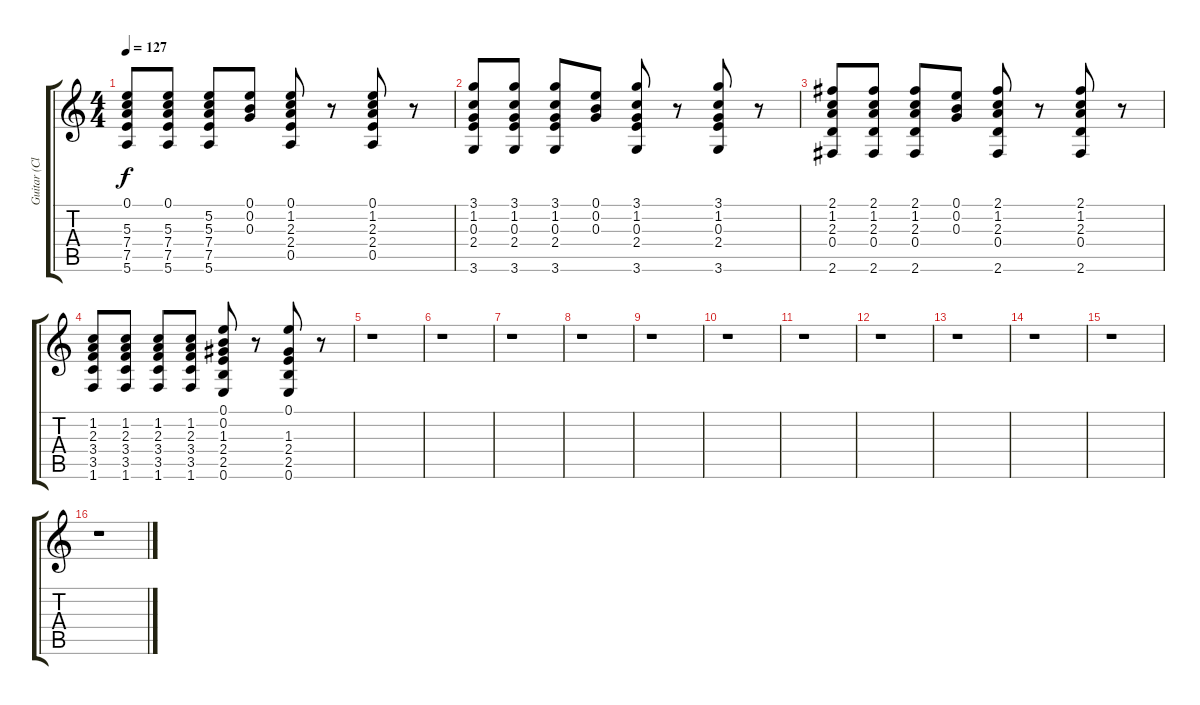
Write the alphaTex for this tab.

\track ("Guitar (Clean)" "Guitar (Cl") {instrument electricguitarjazz}
\staff {score tabs}
\tuning (E4 B3 G3 D3 A2 E2) {hide}
\ts (4 4)
\tempo 127
\clef g2
\ks c
(0.1 5.3 7.4 7.5 5.6).8{dy f} (0.1 5.3 7.4 7.5 5.6).8 (5.2 5.3 7.4 7.5 5.6).8 (0.1 0.2 0.3).8 (0.1 1.2 2.3 2.4 0.5).8 r.8 (0.1 1.2 2.3 2.4 0.5).8 r.8 |
(3.1 1.2 0.3 2.4 3.6).8 (3.1 1.2 0.3 2.4 3.6).8 (3.1 1.2 0.3 2.4 3.6).8 (0.1 0.2 0.3).8 (3.1 1.2 0.3 2.4 3.6).8 r.8 (3.1 1.2 0.3 2.4 3.6).8 r.8 |
(2.1 1.2 2.3 0.4 2.6).8 (2.1 1.2 2.3 0.4 2.6).8 (2.1 1.2 2.3 0.4 2.6).8 (0.1 0.2 0.3).8 (2.1 1.2 2.3 0.4 2.6).8 r.8 (2.1 1.2 2.3 0.4 2.6).8 r.8 |
(1.2 2.3 3.4 3.5 1.6).8 (1.2 2.3 3.4 3.5 1.6).8 (1.2 2.3 3.4 3.5 1.6).8 (1.2 2.3 3.4 3.5 1.6).8 (0.1 0.2 1.3 2.4 2.5 0.6).8 r.8 (0.1 1.3 2.4 2.5 0.6).8 r.8 |
r.1 |
r.1 |
r.1 |
r.1 |
r.1 |
r.1 |
r.1 |
r.1 |
r.1 |
r.1 |
r.1 |
r.1
